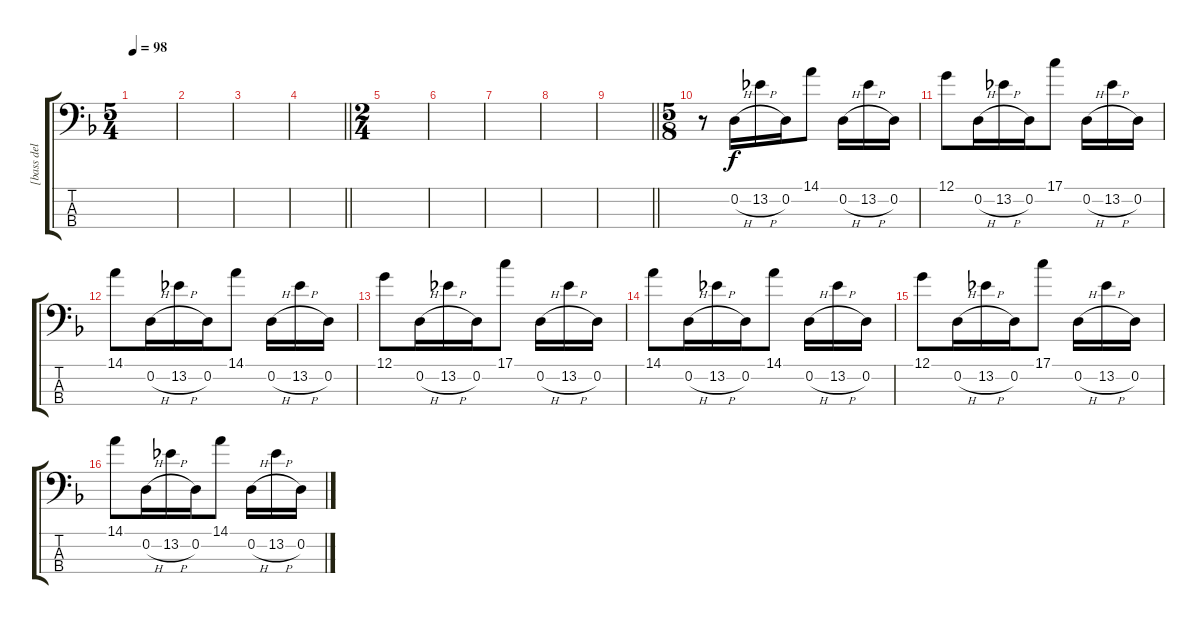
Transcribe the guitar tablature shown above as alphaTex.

\track (" [bass delay effect]" " [bass del") {instrument electricbasspick}
\staff {score tabs}
\tuning (G2 D2 A1 D1) {hide}
\ts (5 4)
\tempo 98
\clef f4
\ks dminor
|
|
|
\barLineRight lightlight
|
\ts (2 4)
|
|
|
|
\barLineRight lightlight
|
\ts (5 8)
r.8 0.2{h}.16{dy f} 13.2{h}.16{beam merge} 0.2.16 14.1.8 0.2{h}.16{beam merge} 13.2{h}.16 0.2.16 |
12.1.8 0.2{h}.16 13.2{h}.16{beam merge} 0.2.16 17.1.8 0.2{h}.16{beam merge} 13.2{h}.16 0.2.16 |
14.1.8 0.2{h}.16 13.2{h}.16{beam merge} 0.2.16 14.1.8 0.2{h}.16{beam merge} 13.2{h}.16 0.2.16 |
12.1.8 0.2{h}.16 13.2{h}.16{beam merge} 0.2.16 17.1.8 0.2{h}.16{beam merge} 13.2{h}.16 0.2.16 |
14.1.8 0.2{h}.16 13.2{h}.16{beam merge} 0.2.16 14.1.8 0.2{h}.16{beam merge} 13.2{h}.16 0.2.16 |
12.1.8 0.2{h}.16 13.2{h}.16{beam merge} 0.2.16 17.1.8 0.2{h}.16{beam merge} 13.2{h}.16 0.2.16 |
14.1.8 0.2{h}.16 13.2{h}.16{beam merge} 0.2.16 14.1.8 0.2{h}.16{beam merge} 13.2{h}.16 0.2.16
